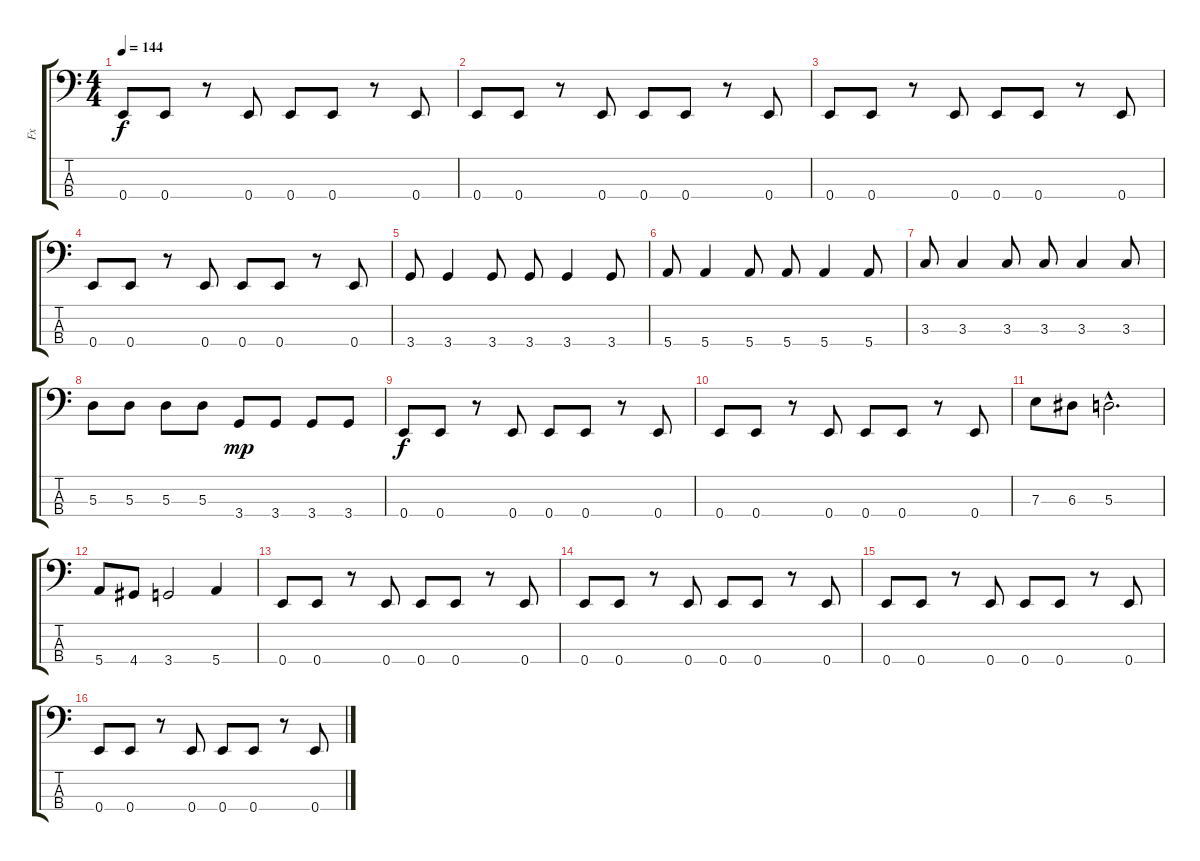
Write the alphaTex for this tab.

\track ("Fx" "Fx") {instrument synthbass1}
\staff {score tabs}
\tuning (G2 D2 A1 E1) {hide}
\ts (4 4)
\tempo 144
\clef f4
\ks c
0.4.8{dy f volume 5} 0.4.8 r.8 0.4.8 0.4.8 0.4.8 r.8 0.4.8 |
0.4.8 0.4.8 r.8 0.4.8 0.4.8 0.4.8 r.8 0.4.8 |
0.4.8 0.4.8 r.8 0.4.8 0.4.8 0.4.8 r.8 0.4.8 |
0.4.8 0.4.8 r.8 0.4.8 0.4.8 0.4.8 r.8 0.4.8 |
3.4.8 3.4.4 3.4.8 3.4.8 3.4.4 3.4.8 |
5.4.8 5.4.4 5.4.8 5.4.8 5.4.4 5.4.8 |
3.3.8 3.3.4 3.3.8 3.3.8 3.3.4 3.3.8 |
5.3.8 5.3.8 5.3.8 5.3.8 3.4.8{dy mp} 3.4.8 3.4.8 3.4.8 |
0.4.8{dy f} 0.4.8 r.8 0.4.8 0.4.8 0.4.8 r.8 0.4.8 |
0.4.8 0.4.8 r.8 0.4.8 0.4.8 0.4.8 r.8 0.4.8 |
7.3.8 6.3.8 5.3{hac}.2{d} |
5.4.8 4.4.8 3.4.2 5.4.4 |
0.4.8 0.4.8 r.8 0.4.8 0.4.8 0.4.8 r.8 0.4.8 |
0.4.8 0.4.8 r.8 0.4.8 0.4.8 0.4.8 r.8 0.4.8 |
0.4.8 0.4.8 r.8 0.4.8 0.4.8 0.4.8 r.8 0.4.8 |
0.4.8 0.4.8 r.8 0.4.8 0.4.8 0.4.8 r.8 0.4.8
